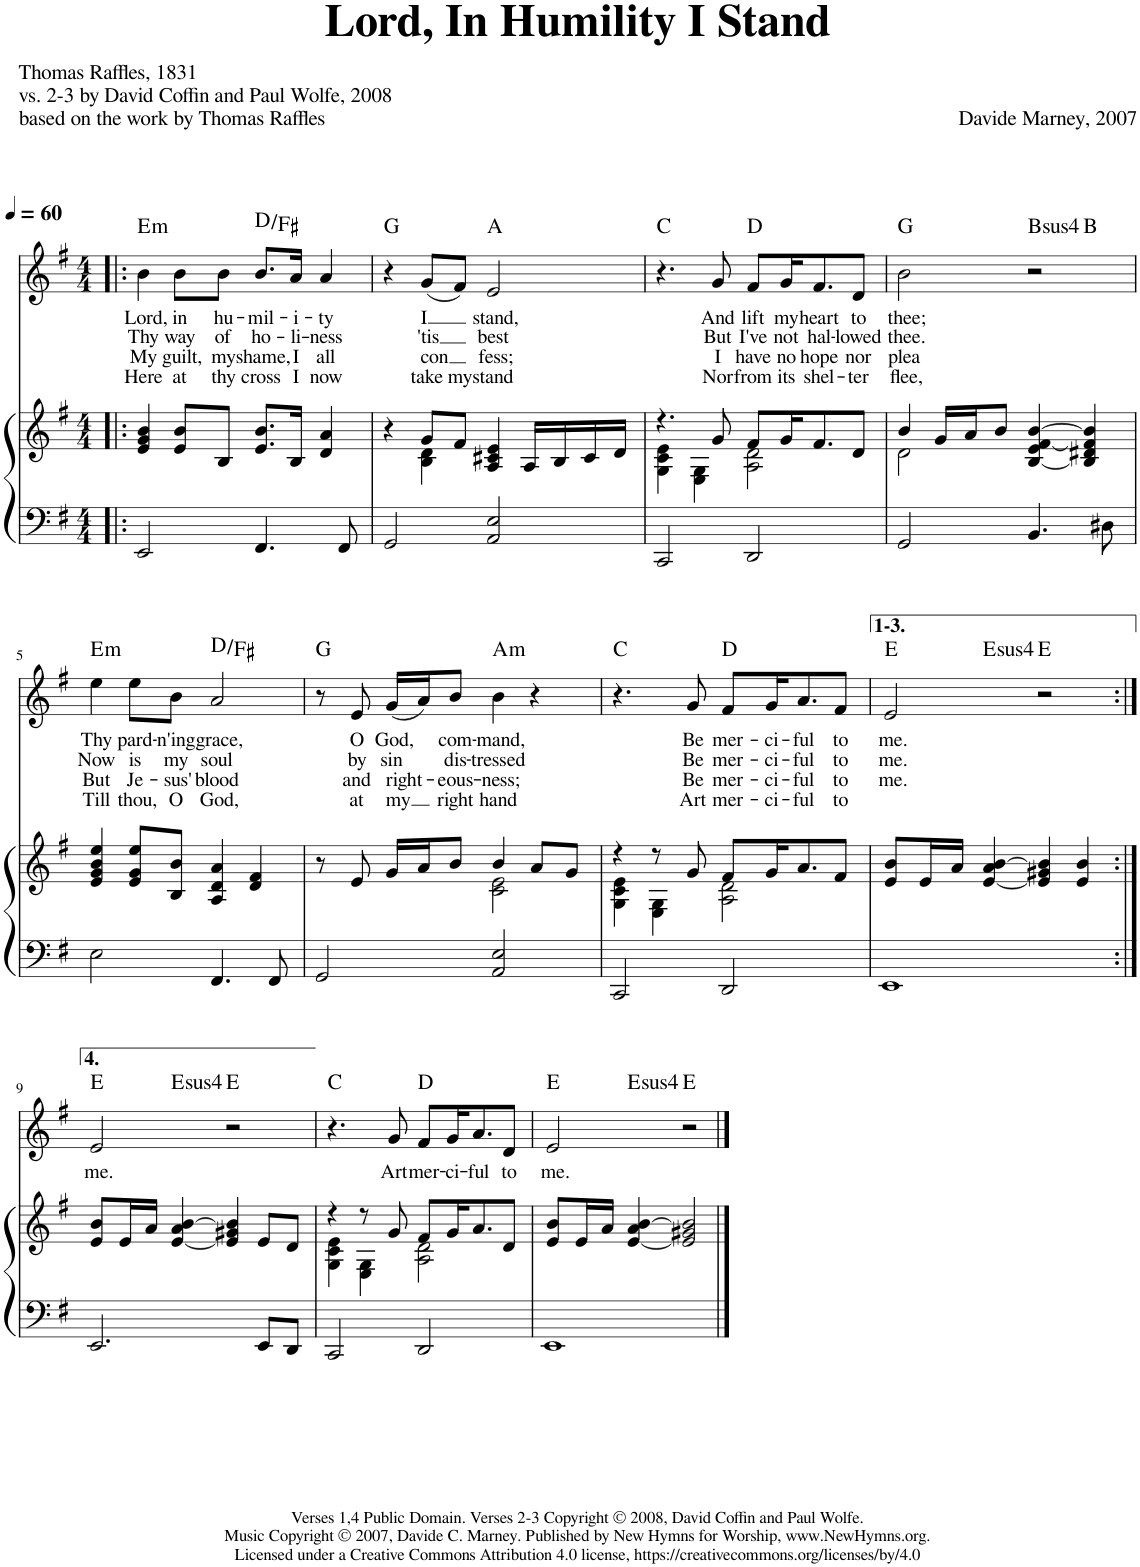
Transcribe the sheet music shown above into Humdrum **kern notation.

**kern	**kern	**kern	**text	**text	**text	**text	**harte
*part2	*part2	*part1	*part1	*part1	*part1	*part1	*part1
*staff3	*staff2	*staff1	*staff1	*staff1	*staff1	*staff1	*
*I"Piano	*	*I"Voice	*	*	*	*	*
*I'Pno	*	*I'V	*	*	*	*	*
*clefF4	*clefG2	*clefG2	*	*	*	*	*
*k[f#]	*k[f#]	*k[f#]	*	*	*	*	*
*e:	*e:	*e:	*	*	*	*	*
*M4/4	*M4/4	*M4/4	*	*	*	*	*
*MM60	*MM60	*MM60	*	*	*	*	*
=1!|:	=1!|:	=1!|:	=1!|:	=1!|:	=1!|:	=1!|:	=1!|:
!	!	!	!LO:LY:b	!LO:LY:b	!LO:LY:b	!LO:LY:b	!LO:H:kt=m
2EE/	4e/ 4g/ 4b/	4b\	-Lord,	-Thy	-My	-Here	E:min
!	!	!	!LO:LY:b	!LO:LY:b	!LO:LY:b	!LO:LY:b	!
.	8e/ 8b/L	8b\L	-in	way	-guilt,	-at	.
!	!	!	!LO:LY:b	!LO:LY:b	!LO:LY:b	!LO:LY:b	!
.	8B/J	8b\J	hu-	of	-my	-thy	.
!	!	!	!LO:LY:b	!LO:LY:b	!LO:LY:b	!LO:LY:b	!
4.FF#/	8.e/ 8.b/L	8.b/L	-mil-	ho-	-shame,	-cross	D:maj/3
!	!	!	!LO:LY:b	!LO:LY:b	!LO:LY:b	!LO:LY:b	!
.	16B/Jk	16a/Jk	-i-	-li-	-I	I	.
!	!	!	!LO:LY:b	!LO:LY:b	!LO:LY:b	!LO:LY:b	!
.	4d/ 4a/	4a/	-ty	-ness	-all	now	.
8FF#/	.	.	.	.	.	.	.
=2	=2	=2	=2	=2	=2	=2	=2
*	*^	*	*	*	*	*	*
2GG/	4r	4ryy	4r	.	.	.	.	G:maj
!	!	!	!	!LO:LY:b	!LO:LY:b	!LO:LY:b	!LO:LY:b	!
.	8g/L	4B\ 4d\	(8g/L	I	'tis	-con-	take	.
!	!	!	!	!	!	!	!LO:LY:b	!
.	8f#/J	.	8f#/J)	.	.	.	my	.
!	!	!	!	!LO:LY:b	!LO:LY:b	!LO:LY:b	!LO:LY:b	!
2AA/ 2E/	4A/ 4c#X/ 4e/	2ryy	2e/	-stand,	best	-fess;	stand	A:maj
.	16A/LL	.	.	.	.	.	.	.
.	16B/	.	.	.	.	.	.	.
.	16c#/	.	.	.	.	.	.	.
.	16d/JJ	.	.	.	.	.	.	.
=3	=3	=3	=3	=3	=3	=3	=3	=3
2CC/	4.r	4G\ 4c\ 4e\	4.r	.	.	.	.	C:maj
.	.	4E\ 4G\	.	.	.	.	.	.
!	!	!	!	!LO:LY:b	!LO:LY:b	!LO:LY:b	!LO:LY:b	!
.	8g/	.	8g/	-And	But	-I	Nor	.
!	!	!	!	!LO:LY:b	!LO:LY:b	!LO:LY:b	!LO:LY:b	!
2DD/	8f#/L	2A\ 2d\	8f#/L	-lift	I've	-have	-from	D:maj
!	!	!	!	!LO:LY:b	!LO:LY:b	!LO:LY:b	!LO:LY:b	!
.	16g/K	.	16g/K	-my	not	-no	-its	.
!	!	!	!	!LO:LY:b	!LO:LY:b	!LO:LY:b	!LO:LY:b	!
.	8.f#/	.	8.f#/	-heart	hal-	-hope	-shel-	.
!	!	!	!	!LO:LY:b	!LO:LY:b	!LO:LY:b	!LO:LY:b	!
.	8d/J	.	8d/J	-to	-lowed	-nor	-ter	.
=4	=4	=4	=4	=4	=4	=4	=4	=4
!	!	!	!	!LO:LY:b	!LO:LY:b	!LO:LY:b	!LO:LY:b	!
*	*	*	*^	*	*	*	*	*
2GG/	4b/	2d\	2b\	2.ryy	-thee;	thee.	-plea	-flee,	G:maj
.	16g/LL	.	.	.	.	.	.	.	.
.	16a/J	.	.	.	.	.	.	.	.
.	8b/J	.	.	.	.	.	.	.	.
!	!	!	!	!	!	!	!	!	!LO:H:kt=4
4.BB/	[4B/ 4e/ [4f#/ [4b/	2ryy	2r	.	.	.	.	.	B:sus4
.	4B/] 4d#X/ 4f#/] 4b/]	.	.	4ryy	.	.	.	.	B:maj
8D#X\	.	.	.	.	.	.	.	.	.
*	*v	*v	*	*	*	*	*	*	*
!!LO:LB:g=z
=5	=5	=5	=5	=5	=5	=5	=5	=5
!	!	!	!	!LO:LY:b	!LO:LY:b	!LO:LY:b	!LO:LY:b	!LO:H:kt=m
*	*	*v	*v	*	*	*	*	*
2E\	4e/ 4g/ 4b/ 4ee/	4ee\	-Thy	Now	-But	-Till	E:min
!	!	!	!LO:LY:b	!LO:LY:b	!LO:LY:b	!LO:LY:b	!
.	8e/ 8g/ 8ee/L	8ee\L	-pard-	is	-Je-	-thou,	.
!	!	!	!LO:LY:b	!LO:LY:b	!LO:LY:b	!LO:LY:b	!
.	8B/ 8b/J	8b\J	-n'ing	my	-sus'	-O	.
!	!	!	!LO:LY:b	!LO:LY:b	!LO:LY:b	!LO:LY:b	!
4.FF#/	4A/ 4d/ 4a/	2a/	-grace,	soul	-blood	-God,	D:maj/3
.	4d/ 4f#/	.	.	.	.	.	.
8FF#/	.	.	.	.	.	.	.
=6	=6	=6	=6	=6	=6	=6	=6
*	*^	*	*	*	*	*	*
2GG/	8r	2ryy	8r	.	.	.	.	G:maj
!	!	!	!	!LO:LY:b	!LO:LY:b	!LO:LY:b	!LO:LY:b	!
.	8e/	.	8e/	-O	by	-and	-at	.
!	!	!	!	!LO:LY:b	!LO:LY:b	!LO:LY:b	!LO:LY:b	!
.	16g/LL	.	(16g/LL	-God,	sin	-right-	my	.
.	16a/J	.	16a/J)	.	.	.	.	.
!	!	!	!	!LO:LY:b	!LO:LY:b	!LO:LY:b	!LO:LY:b	!
.	8b/J	.	8b/J	-com-	dis-	-eous-	right	.
!	!	!	!	!LO:LY:b	!LO:LY:b	!LO:LY:b	!LO:LY:b	!LO:H:kt=m
2AA/ 2E/	4b/	2c\ 2e\	4b\	-mand,	-tressed	-ness;	hand	A:min
.	8a/L	.	4r	.	.	.	.	.
.	8g/J	.	.	.	.	.	.	.
=7	=7	=7	=7	=7	=7	=7	=7	=7
2CC/	4r	4G\ 4c\ 4e\	4.r	.	.	.	.	C:maj
.	8r	4E\ 4G\	.	.	.	.	.	.
!	!	!	!	!LO:LY:b	!LO:LY:b	!LO:LY:b	!LO:LY:b	!
.	8g/	.	8g/	-Be	-Be	-Be	Art	.
!	!	!	!	!LO:LY:b	!LO:LY:b	!LO:LY:b	!LO:LY:b	!
2DD/	8f#/L	2A\ 2d\	8f#/L	-mer-	-mer-	-mer-	-mer-	D:maj
!	!	!	!	!LO:LY:b	!LO:LY:b	!LO:LY:b	!LO:LY:b	!
.	16g/K	.	16g/K	-ci-	-ci-	-ci-	-ci-	.
!	!	!	!	!LO:LY:b	!LO:LY:b	!LO:LY:b	!LO:LY:b	!
.	8.a/	.	8.a/	-ful	-ful	-ful	-ful	.
!	!	!	!	!LO:LY:b	!LO:LY:b	!LO:LY:b	!LO:LY:b	!
.	8f#/J	.	8f#/J	-to	-to	-to	-to	.
*	*v	*v	*	*	*	*	*	*
=8	=8	=8	=8	=8	=8	=8	=8
!	!	!	!LO:LY:b	!LO:LY:b	!LO:LY:b	!	!
*	*	*^	*	*	*	*	*
1EE	8e/ 8b/L	2e/	4ryy	-me.	-me.	-me.	.	E:maj
.	16e/L	.	.	.	.	.	.	.
.	16a/JJ	.	.	.	.	.	.	.
!	!	!	!	!	!	!	!	!LO:H:kt=4
.	[4e/ 4a/ [4b/	.	2.ryy	.	.	.	.	E:sus4
.	4e/] 4g#X/ 4b/]	2r	.	.	.	.	.	E:maj
.	4e/ 4b/	.	.	.	.	.	.	.
!!LO:LB:g=z	!!
=9:|!	=9:|!	=9:|!	=9:|!	=9:|!	=9:|!	=9:|!	=9:|!	=9:|!
!	!	!	!	!LO:LY:b	!	!	!	!
2.EE/	8e/ 8b/L	2e/	4ryy	-me.	.	.	.	E:maj
.	16e/L	.	.	.	.	.	.	.
.	16a/JJ	.	.	.	.	.	.	.
!	!	!	!	!	!	!	!	!LO:H:kt=4
.	[4e/ 4a/ [4b/	.	2.ryy	.	.	.	.	E:sus4
.	4e/] 4g#X/ 4b/]	2r	.	.	.	.	.	E:maj
8EE/L	8e/L	.	.	.	.	.	.	.
8DD/J	8d/J	.	.	.	.	.	.	.
*	*	*v	*v	*	*	*	*	*
=10	=10	=10	=10	=10	=10	=10	=10
*	*^	*	*	*	*	*	*
2CC/	4r	4G\ 4c\ 4e\	4.r	.	.	.	.	C:maj
.	8r	4E\ 4G\	.	.	.	.	.	.
!	!	!	!	!LO:LY:b	!	!	!	!
.	8g/	.	8g/	Art	.	.	.	.
!	!	!	!	!LO:LY:b	!	!	!	!
2DD/	8f#/L	2A\ 2d\	8f#/L	mer-	.	.	.	D:maj
!	!	!	!	!LO:LY:b	!	!	!	!
.	16g/K	.	16g/K	-ci-	.	.	.	.
!	!	!	!	!LO:LY:b	!	!	!	!
.	8.a/	.	8.a/	-ful	.	.	.	.
!	!	!	!	!LO:LY:b	!	!	!	!
.	8d/J	.	8d/J	to	.	.	.	.
*	*v	*v	*	*	*	*	*	*
=11	=11	=11	=11	=11	=11	=11	=11
!	!	!	!LO:LY:b	!	!	!	!
*	*	*^	*	*	*	*	*
1EE	8e/ 8b/L	2e/	4ryy	me.	.	.	.	E:maj
.	16e/L	.	.	.	.	.	.	.
.	16a/JJ	.	.	.	.	.	.	.
!	!	!	!	!	!	!	!	!LO:H:kt=4
.	[4e/ 4a/ [4b/	.	2.ryy	.	.	.	.	E:sus4
.	2e/] 2g#X/ 2b/]	2r	.	.	.	.	.	E:maj
*	*	*v	*v	*	*	*	*	*
==	==	==	==	==	==	==	==
*-	*-	*-	*-	*-	*-	*-	*-
